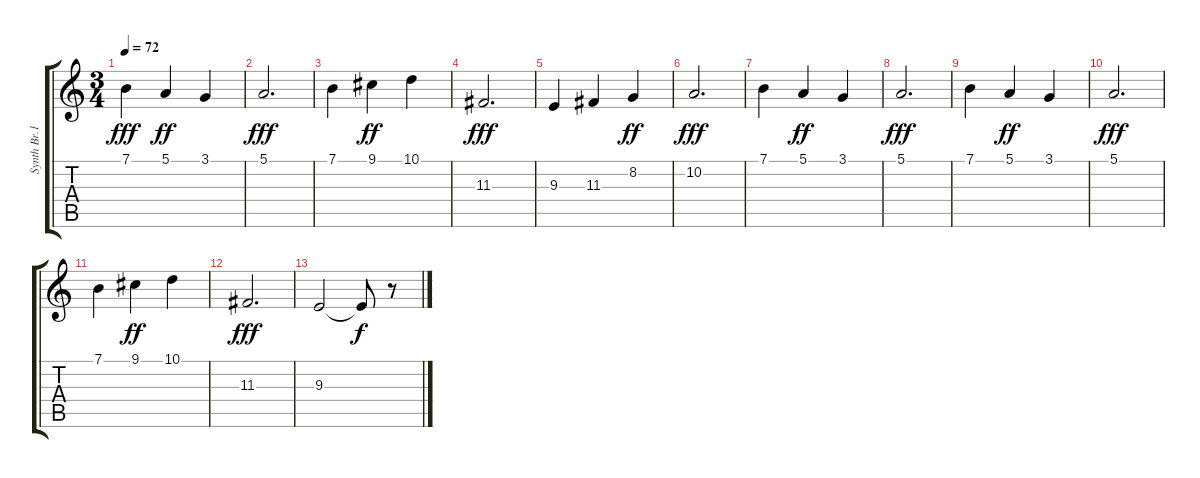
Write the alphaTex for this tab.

\track ("Synth Br.1" "Synth Br.1") {instrument synthbrass1}
\staff {score tabs}
\tuning (E4 B3 G3 D3 A2 E2) {hide}
\ts (3 4)
\tempo 72
\clef g2
\ks c
7.1.4{dy fff} 5.1.4{dy ff} 3.1.4 |
5.1.2{d dy fff} |
7.1.4 9.1.4{dy ff} 10.1.4 |
11.3.2{d dy fff} |
9.3.4 11.3.4 8.2.4{dy ff} |
10.2.2{d dy fff} |
7.1.4 5.1.4{dy ff} 3.1.4 |
5.1.2{d dy fff} |
7.1.4 5.1.4{dy ff} 3.1.4 |
5.1.2{d dy fff} |
7.1.4 9.1.4{dy ff} 10.1.4 |
11.3.2{d dy fff} |
9.3.2 9.3{t}.8{dy f} r.8
